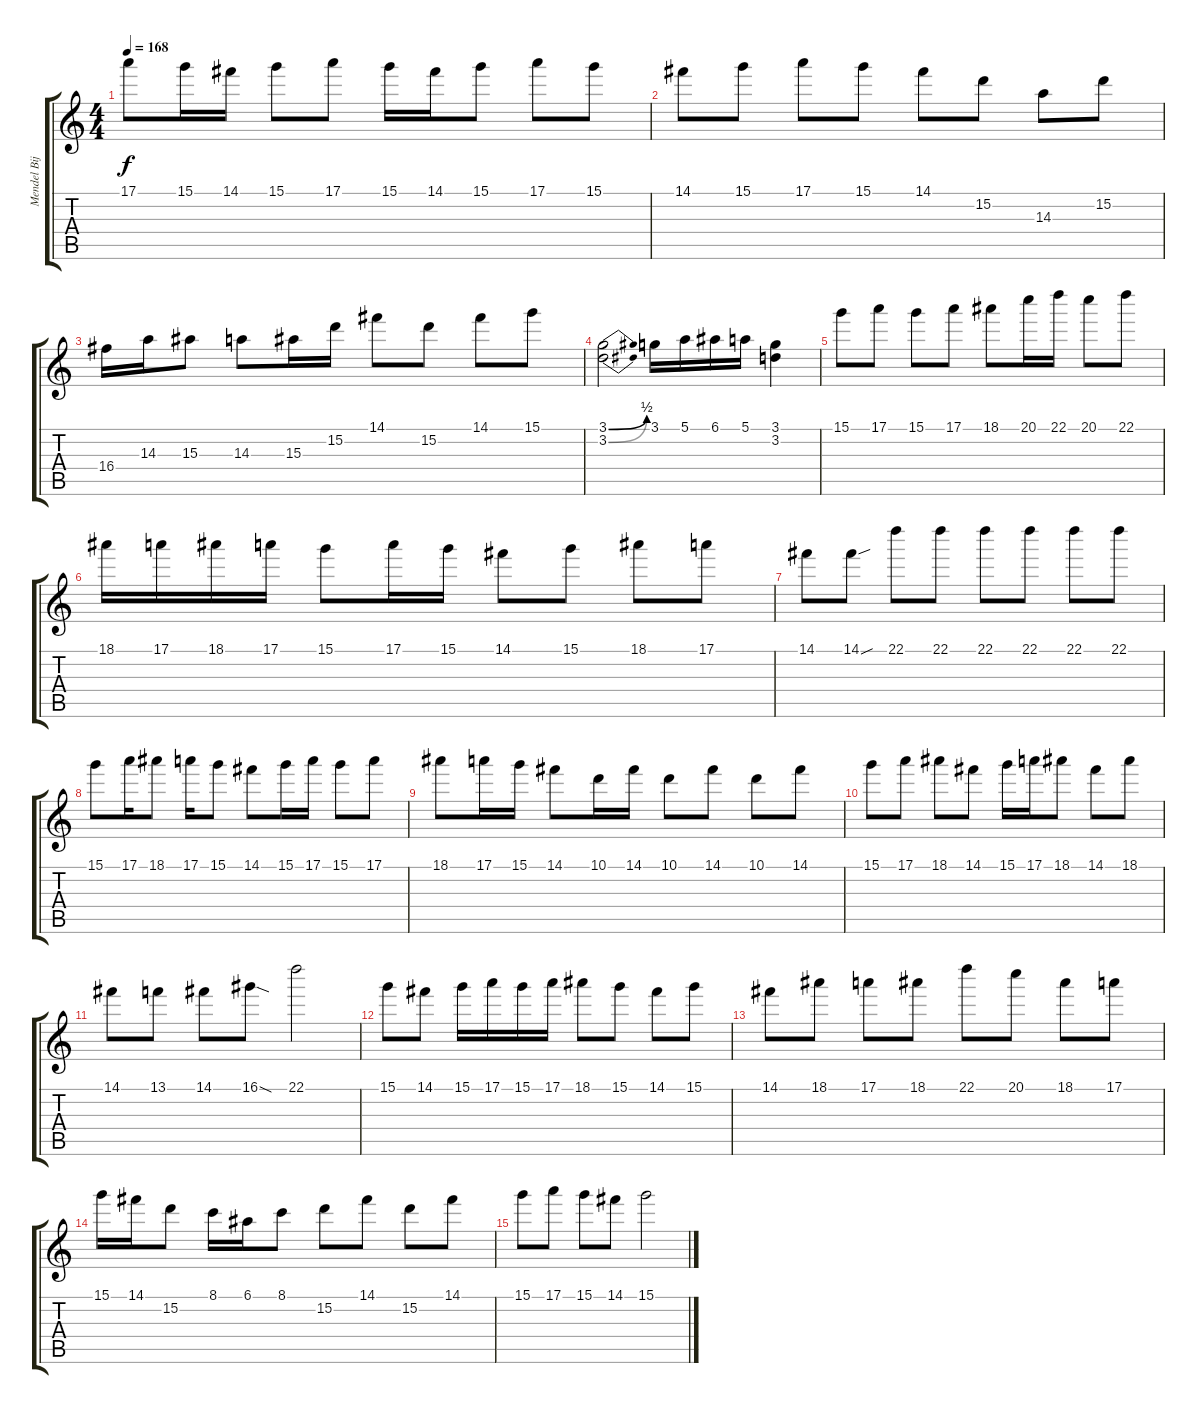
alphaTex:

\track ("Mendel Bij de Leij K-Bende 2004" "Mendel Bij") {instrument overdrivenguitar}
\staff {score tabs}
\tuning (E4 B3 G3 D3 A2 D2) {hide}
\ts (4 4)
\tempo 168
\clef g2
\ks c
17.1.8{dy f} 15.1.16 14.1.16 15.1.8 17.1.8 15.1.16 14.1.16 15.1.8 17.1.8 15.1.8 |
14.1.8 15.1.8 17.1.8 15.1.8 14.1.8 15.2.8 14.3.8 15.2.8 |
16.4.16 14.3.16 15.3.8 14.3.8 15.3.16 15.2.16 14.1.8 15.2.8 14.1.8 15.1.8 |
(3.1{be (bend 0 0 60 2)} 3.2{be (bend 0 0 60 2)}).2 3.1.16 5.1.16 6.1.16 5.1.16 (3.1 3.2).4 |
15.1.8 17.1.8 15.1.8 17.1.8 18.1.8 20.1.16 22.1.16 20.1.8 22.1.8 |
18.1.16 17.1.16 18.1.16 17.1.16 15.1.8 17.1.16 15.1.16 14.1.8 15.1.8 18.1.8 17.1.8 |
14.1.8 14.1{sou}.8 22.1.8 22.1.8 22.1.8 22.1.8 22.1.8 22.1.8 |
15.1.8 17.1.16 18.1.8 17.1.16 15.1.8 14.1.8 15.1.16 17.1.16 15.1.8 17.1.8 |
18.1.8 17.1.16 15.1.16 14.1.8 10.1.16 14.1.16 10.1.8 14.1.8 10.1.8 14.1.8 |
15.1.8 17.1.8 18.1.8 14.1.8 15.1.16 17.1.16 18.1.8 14.1.8 18.1.8 |
14.1.8 13.1.8 14.1.8 16.1{sod}.8 22.1.2 |
15.1.8 14.1.8 15.1.16 17.1.16 15.1.16 17.1.16 18.1.8 15.1.8 14.1.8 15.1.8 |
14.1.8 18.1.8 17.1.8 18.1.8 22.1.8 20.1.8 18.1.8 17.1.8 |
15.1.16 14.1.16 15.2.8 8.1.16 6.1.16 8.1.8 15.2.8 14.1.8 15.2.8 14.1.8 |
15.1.8 17.1.8 15.1.8 14.1.8 15.1.2
